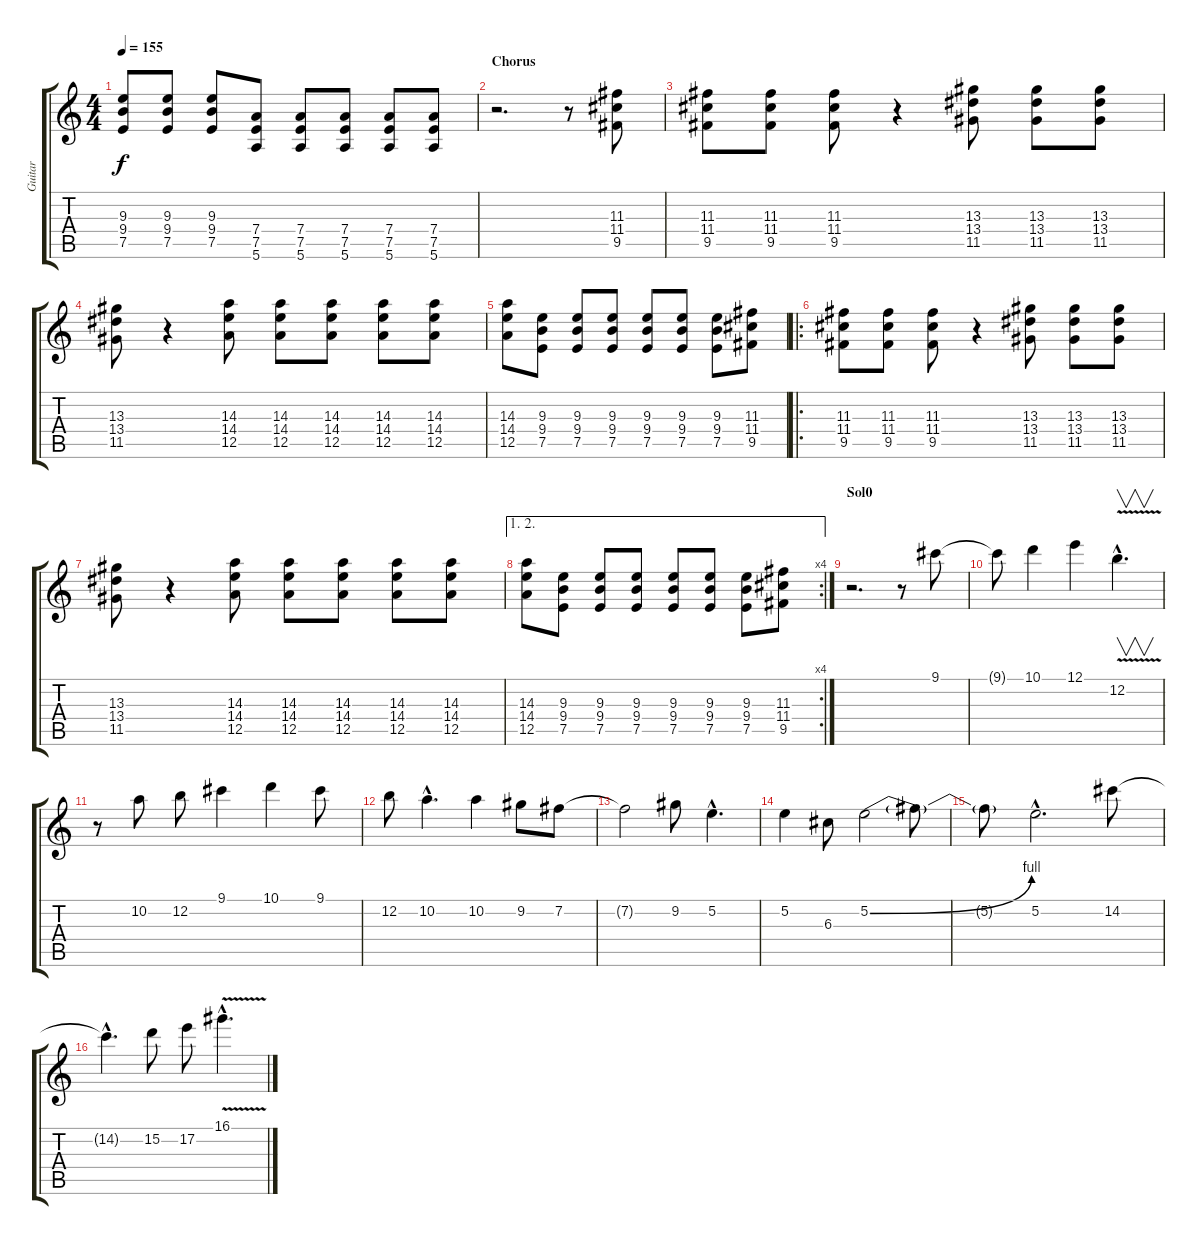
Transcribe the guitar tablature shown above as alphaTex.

\track ("Guitar" "Guitar") {instrument distortionguitar}
\staff {score tabs}
\tuning (E4 B3 G3 D3 A2 E2) {hide}
\ts (4 4)
\tempo 155
\clef g2
\ks c
(9.3 9.4 7.5).8{dy f} (9.3 9.4 7.5).8 (9.3 9.4 7.5).8 (7.4 7.5 5.6).8 (7.4 7.5 5.6).8 (7.4 7.5 5.6).8 (7.4 7.5 5.6).8 (7.4 7.5 5.6).8 |
\section ("" "Chorus")
r.2{d} r.8 (11.3 11.4 9.5).8 |
(11.3 11.4 9.5).8 (11.3 11.4 9.5).8 (11.3 11.4 9.5).8 r.4 (13.3 13.4 11.5).8 (13.3 13.4 11.5).8 (13.3 13.4 11.5).8 |
(13.3 13.4 11.5).8 r.4 (14.3 14.4 12.5).8 (14.3 14.4 12.5).8 (14.3 14.4 12.5).8 (14.3 14.4 12.5).8 (14.3 14.4 12.5).8 |
(14.3 14.4 12.5).8 (9.3 9.4 7.5).8 (9.3 9.4 7.5).8 (9.3 9.4 7.5).8 (9.3 9.4 7.5).8 (9.3 9.4 7.5).8 (9.3 9.4 7.5).8 (11.3 11.4 9.5).8 |
\ro
(11.3 11.4 9.5).8 (11.3 11.4 9.5).8 (11.3 11.4 9.5).8 r.4 (13.3 13.4 11.5).8 (13.3 13.4 11.5).8 (13.3 13.4 11.5).8 |
(13.3 13.4 11.5).8 r.4 (14.3 14.4 12.5).8 (14.3 14.4 12.5).8 (14.3 14.4 12.5).8 (14.3 14.4 12.5).8 (14.3 14.4 12.5).8 |
\ae (1 2)
\rc 4
(14.3 14.4 12.5).8 (9.3 9.4 7.5).8 (9.3 9.4 7.5).8 (9.3 9.4 7.5).8 (9.3 9.4 7.5).8 (9.3 9.4 7.5).8 (9.3 9.4 7.5).8 (11.3 11.4 9.5).8 |
\section ("" "Sol0")
r.2{d} r.8 9.1.8 |
9.1{t}.8 10.1.4 12.1.4 12.2{v hac}.4{v d} |
r.8 10.2.8 12.2.8 9.1.4 10.1.4 9.1.8 |
12.2.8 10.2{hac}.4{d} 10.2.4 9.2.8 7.2.8 |
7.2{t}.2 9.2.8 5.2{hac}.4{d} |
5.2.4 6.3.8 5.2{be (bend 0 0 60 4)}.2 5.2{t}.8 |
5.2{t}.8 5.2{hac}.2{d} 14.2.8 |
14.2{hac t}.4{d} 15.2.8 17.2.8 16.1{v hac}.4{d}
